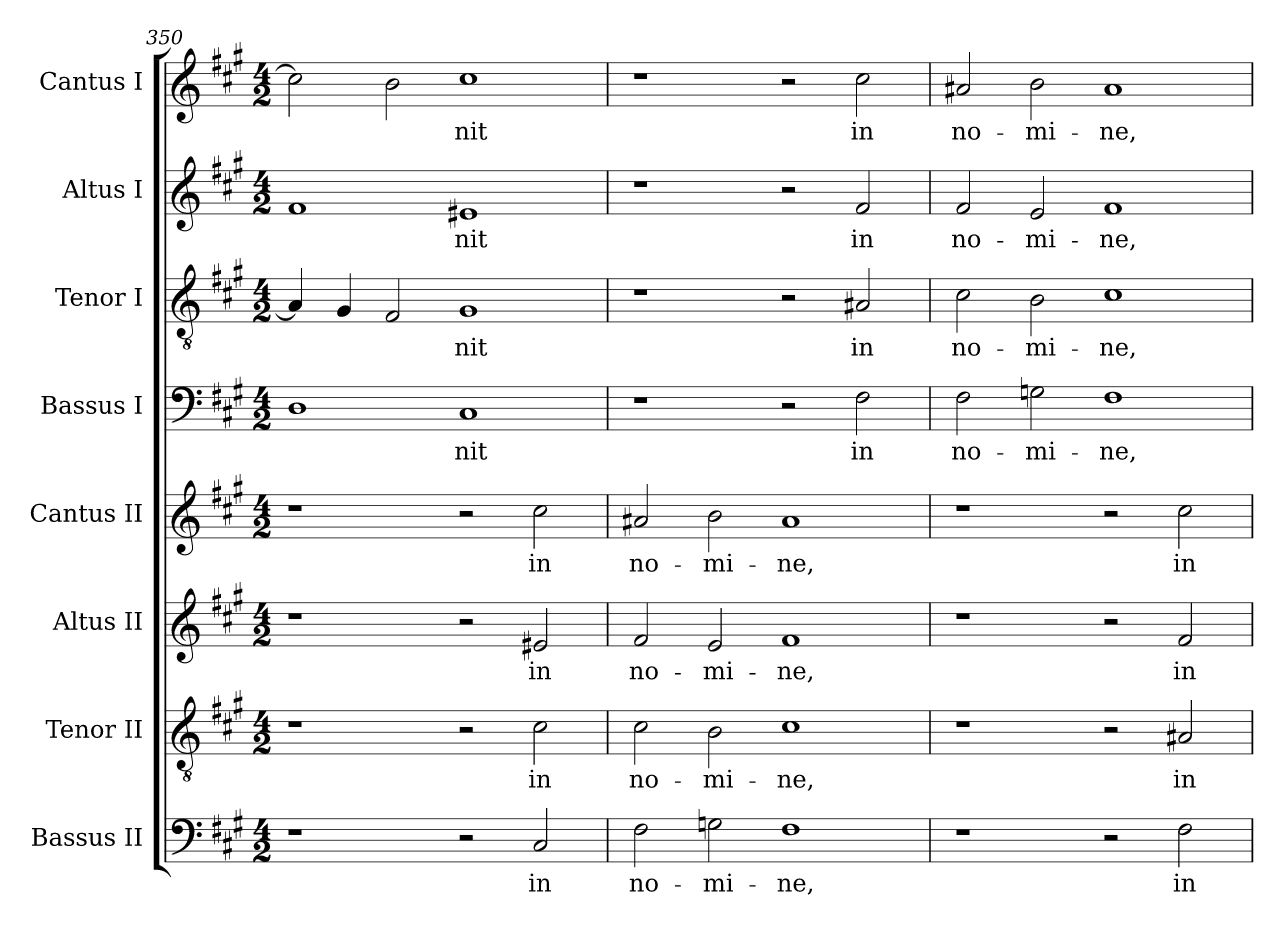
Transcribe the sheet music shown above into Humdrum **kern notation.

**kern	**text	**kern	**text	**kern	**text	**kern	**text	**kern	**text	**kern	**text	**kern	**text	**kern	**text
*part8	*part8	*part7	*part7	*part6	*part6	*part5	*part5	*part4	*part4	*part3	*part3	*part2	*part2	*part1	*part1
*staff8	*staff8	*staff7	*staff7	*staff6	*staff6	*staff5	*staff5	*staff4	*staff4	*staff3	*staff3	*staff2	*staff2	*staff1	*staff1
*I"Bassus II	*	*I"Tenor II	*	*I"Altus II	*	*I"Cantus II	*	*I"Bassus I	*	*I"Tenor I	*	*I"Altus I	*	*I"Cantus I	*
*I'B II	*	*I'T II	*	*I'A II	*	*I'C II	*	*I'B I	*	*I'T I	*	*I'A I	*	*I'C I	*
*clefF4	*	*clefGv2	*	*clefG2	*	*clefG2	*	*clefF4	*	*clefGv2	*	*clefG2	*	*clefG2	*
*k[f#c#g#]	*	*k[f#c#g#]	*	*k[f#c#g#]	*	*k[f#c#g#]	*	*k[f#c#g#]	*	*k[f#c#g#]	*	*k[f#c#g#]	*	*k[f#c#g#]	*
*A:	*	*A:	*	*A:	*	*A:	*	*A:	*	*A:	*	*A:	*	*A:	*
*M4/2	*	*M4/2	*	*M4/2	*	*M4/2	*	*M4/2	*	*M4/2	*	*M4/2	*	*M4/2	*
=350	=350	=350	=350	=350	=350	=350	=350	=350	=350	=350	=350	=350	=350	=350	=350
1r	.	1r	.	1r	.	1r	.	1D	.	4A/]	.	1f#	.	2cc#\]	.
.	.	.	.	.	.	.	.	.	.	4G#/	.	.	.	.	.
.	.	.	.	.	.	.	.	.	.	2F#/	.	.	.	2b\	.
2r	.	2r	.	2r	.	2r	.	1C#	-nit	1G#	-nit	1e#X	-nit	1cc#	-nit
2C#/	in	2c#\	in	2e#X/	in	2cc#\	in	.	.	.	.	.	.	.	.
=351	=351	=351	=351	=351	=351	=351	=351	=351	=351	=351	=351	=351	=351	=351	=351
2F#\	no-	2c#\	no-	2f#/	no-	2a#X/	no-	1r	.	1r	.	1r	.	1r	.
2Gn\	-mi-	2B\	-mi-	2e/	-mi-	2b\	-mi-	.	.	.	.	.	.	.	.
1F#	-ne,	1c#	-ne,	1f#	-ne,	1a#	-ne,	2r	.	2r	.	2r	.	2r	.
.	.	.	.	.	.	.	.	2F#\	in	2A#X/	in	2f#/	in	2cc#\	in
!!LO:PB:g=z
=352	=352	=352	=352	=352	=352	=352	=352	=352	=352	=352	=352	=352	=352	=352	=352
1r	.	1r	.	1r	.	1r	.	2F#\	no-	2c#\	no-	2f#/	no-	2a#X/	no-
.	.	.	.	.	.	.	.	2Gn\	-mi-	2B\	-mi-	2e/	-mi-	2b\	-mi-
2r	.	2r	.	2r	.	2r	.	1F#	-ne,	1c#	-ne,	1f#	-ne,	1a#	-ne,
2F#\	in	2A#X/	in	2f#/	in	2cc#\	in	.	.	.	.	.	.	.	.
=	=	=	=	=	=	=	=	=	=	=	=	=	=	=	=
*-	*-	*-	*-	*-	*-	*-	*-	*-	*-	*-	*-	*-	*-	*-	*-
